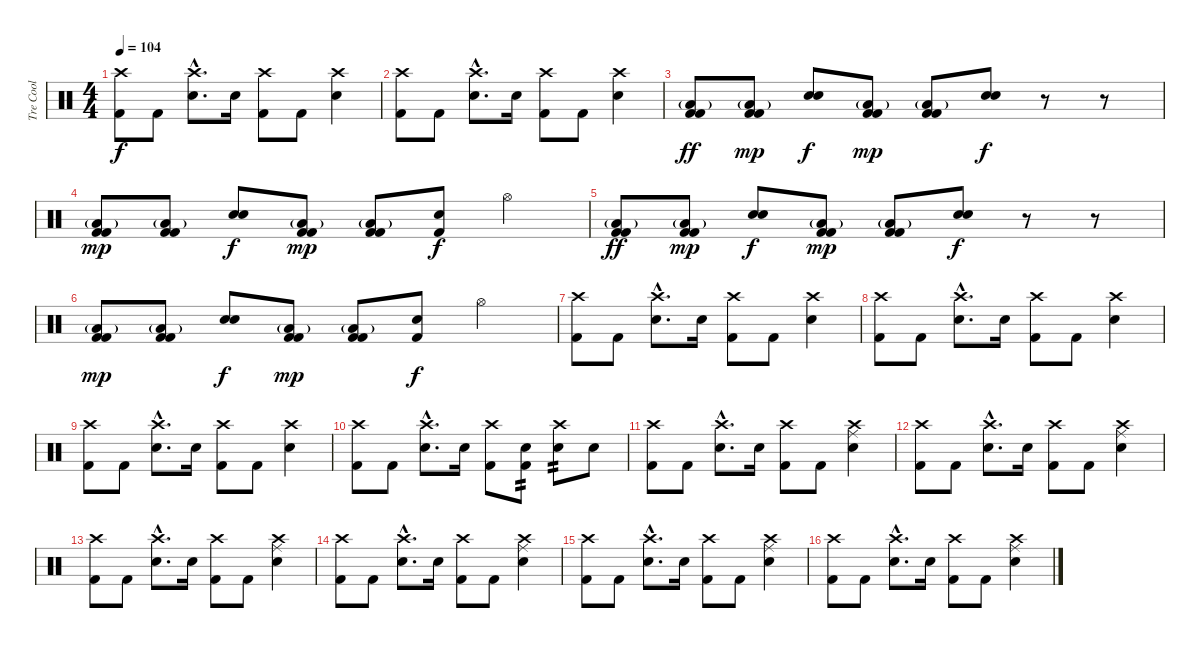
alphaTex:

\track ("Tre Cool" "Tre Cool") {instrument percussion}
\staff {score}
\articulation defaults
\ts (4 4)
\tempo 104
\clef neutral
\ks c
("Crash high (hit)" "Kick (hit) 2").8{dy f} "Kick (hit) 2".8 ("Crash high (hit)"{hac} "Electric Snare (hit)"{hac}).8{d} "Electric Snare (hit)".16 ("Crash high (hit)" "Kick (hit) 2").8 "Kick (hit) 2".8 ("Crash high (hit)" "Electric Snare (hit)").4 |
("Crash high (hit)" "Kick (hit) 2").8 "Kick (hit) 2".8 ("Crash high (hit)"{hac} "Electric Snare (hit)"{hac}).8{d} "Electric Snare (hit)".16 ("Crash high (hit)" "Kick (hit) 2").8 "Kick (hit) 2".8 ("Crash high (hit)" "Electric Snare (hit)").4 |
("Low Floor Tom (hit)"{g} "Kick (hit) 2" "Kick (hit) 2").8{dy ff} ("Low Floor Tom (hit)"{g} "Kick (hit) 2" "Kick (hit) 2").8{dy mp} ("Snare (hit) 2" "Electric Snare (hit)").8{dy f} ("Low Floor Tom (hit)"{g} "Kick (hit) 2" "Kick (hit) 2").8{dy mp} ("Low Floor Tom (hit)"{g} "Kick (hit) 2" "Kick (hit) 2").8 ("Snare (hit) 2" "Electric Snare (hit)").8{dy f} r.8 r.8 |
("Low Floor Tom (hit)"{g} "Kick (hit) 2" "Kick (hit) 2").8{dy mp} ("Low Floor Tom (hit)"{g} "Kick (hit) 2" "Kick (hit) 2").8 ("Snare (hit) 2" "Electric Snare (hit)").8{dy f} ("Low Floor Tom (hit)"{g} "Kick (hit) 2" "Kick (hit) 2").8{dy mp} ("Low Floor Tom (hit)"{g} "Kick (hit) 2" "Kick (hit) 2").8 ("Snare (hit) 2" "Kick (hit) 2").8{dy f} "Hi-Hat (open)".4 |
("Low Floor Tom (hit)"{g} "Kick (hit) 2" "Kick (hit) 2").8{dy ff} ("Low Floor Tom (hit)"{g} "Kick (hit) 2" "Kick (hit) 2").8{dy mp} ("Snare (hit) 2" "Electric Snare (hit)").8{dy f} ("Low Floor Tom (hit)"{g} "Kick (hit) 2" "Kick (hit) 2").8{dy mp} ("Low Floor Tom (hit)"{g} "Kick (hit) 2" "Kick (hit) 2").8 ("Snare (hit) 2" "Electric Snare (hit)").8{dy f} r.8 r.8 |
("Low Floor Tom (hit)"{g} "Kick (hit) 2" "Kick (hit) 2").8{dy mp} ("Low Floor Tom (hit)"{g} "Kick (hit) 2" "Kick (hit) 2").8 ("Snare (hit) 2" "Electric Snare (hit)").8{dy f} ("Low Floor Tom (hit)"{g} "Kick (hit) 2" "Kick (hit) 2").8{dy mp} ("Low Floor Tom (hit)"{g} "Kick (hit) 2" "Kick (hit) 2").8 ("Snare (hit) 2" "Kick (hit) 2").8{dy f} "Hi-Hat (open)".4 |
("Crash high (hit)" "Kick (hit) 2").8 "Kick (hit) 2".8 ("Crash high (hit)"{hac} "Electric Snare (hit)"{hac}).8{d} "Electric Snare (hit)".16 ("Crash high (hit)" "Kick (hit) 2").8 "Kick (hit) 2".8 ("Crash high (hit)" "Electric Snare (hit)").4 |
("Crash high (hit)" "Kick (hit) 2").8 "Kick (hit) 2".8 ("Crash high (hit)"{hac} "Electric Snare (hit)"{hac}).8{d} "Electric Snare (hit)".16 ("Crash high (hit)" "Kick (hit) 2").8 "Kick (hit) 2".8 ("Crash high (hit)" "Electric Snare (hit)").4 |
("Crash high (hit)" "Kick (hit) 2").8 "Kick (hit) 2".8 ("Crash high (hit)"{hac} "Electric Snare (hit)"{hac}).8{d} "Electric Snare (hit)".16 ("Crash high (hit)" "Kick (hit) 2").8 "Kick (hit) 2".8 ("Crash high (hit)" "Electric Snare (hit)").4 |
("Crash high (hit)" "Kick (hit) 2").8 "Kick (hit) 2".8 ("Crash high (hit)"{hac} "Electric Snare (hit)"{hac}).8{d} "Electric Snare (hit)".16 ("Crash high (hit)" "Kick (hit) 2").8 ("Electric Snare (hit)" "Kick (hit) 2").8{tp 2} ("Crash high (hit)" "Electric Snare (hit)").8{tp 2} "Electric Snare (hit)".8 |
("Crash high (hit)" "Kick (hit) 2").8 "Kick (hit) 2".8 ("Crash high (hit)"{hac} "Electric Snare (hit)"{hac}).8{d} "Electric Snare (hit)".16 ("Crash high (hit)" "Kick (hit) 2").8 "Kick (hit) 2".8 ("Crash high (hit)" "Ride (middle)" "Electric Snare (hit)").4 |
("Crash high (hit)" "Kick (hit) 2").8 "Kick (hit) 2".8 ("Crash high (hit)"{hac} "Electric Snare (hit)"{hac}).8{d} "Electric Snare (hit)".16 ("Crash high (hit)" "Kick (hit) 2").8 "Kick (hit) 2".8 ("Crash high (hit)" "Ride (middle)" "Electric Snare (hit)").4 |
("Crash high (hit)" "Kick (hit) 2").8 "Kick (hit) 2".8 ("Crash high (hit)"{hac} "Electric Snare (hit)"{hac}).8{d} "Electric Snare (hit)".16 ("Crash high (hit)" "Kick (hit) 2").8 "Kick (hit) 2".8 ("Crash high (hit)" "Ride (middle)" "Electric Snare (hit)").4 |
("Crash high (hit)" "Kick (hit) 2").8 "Kick (hit) 2".8 ("Crash high (hit)"{hac} "Electric Snare (hit)"{hac}).8{d} "Electric Snare (hit)".16 ("Crash high (hit)" "Kick (hit) 2").8 "Kick (hit) 2".8 ("Crash high (hit)" "Ride (middle)" "Electric Snare (hit)").4 |
("Crash high (hit)" "Kick (hit) 2").8 "Kick (hit) 2".8 ("Crash high (hit)"{hac} "Electric Snare (hit)"{hac}).8{d} "Electric Snare (hit)".16 ("Crash high (hit)" "Kick (hit) 2").8 "Kick (hit) 2".8 ("Crash high (hit)" "Ride (middle)" "Electric Snare (hit)").4 |
("Crash high (hit)" "Kick (hit) 2").8 "Kick (hit) 2".8 ("Crash high (hit)"{hac} "Electric Snare (hit)"{hac}).8{d} "Electric Snare (hit)".16 ("Crash high (hit)" "Kick (hit) 2").8 "Kick (hit) 2".8 ("Crash high (hit)" "Ride (middle)" "Electric Snare (hit)").4
